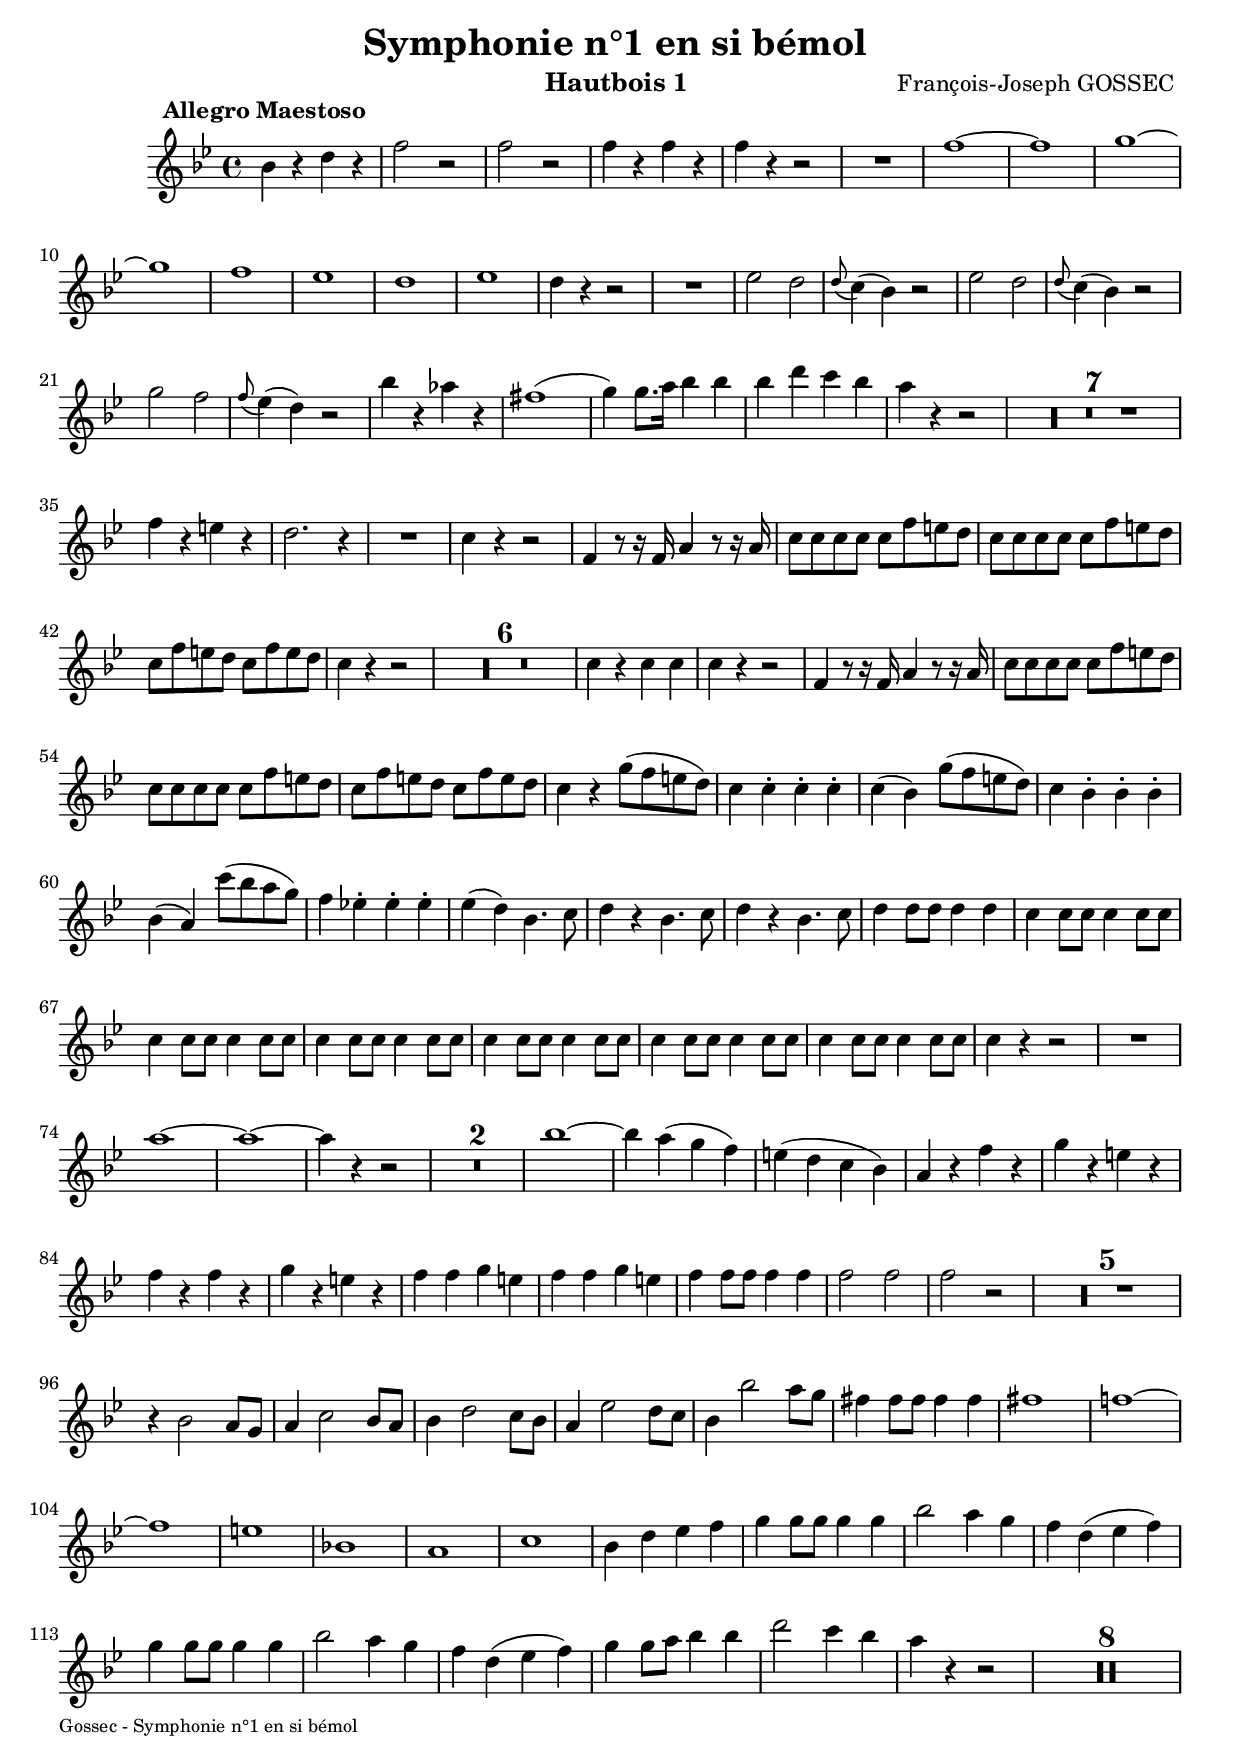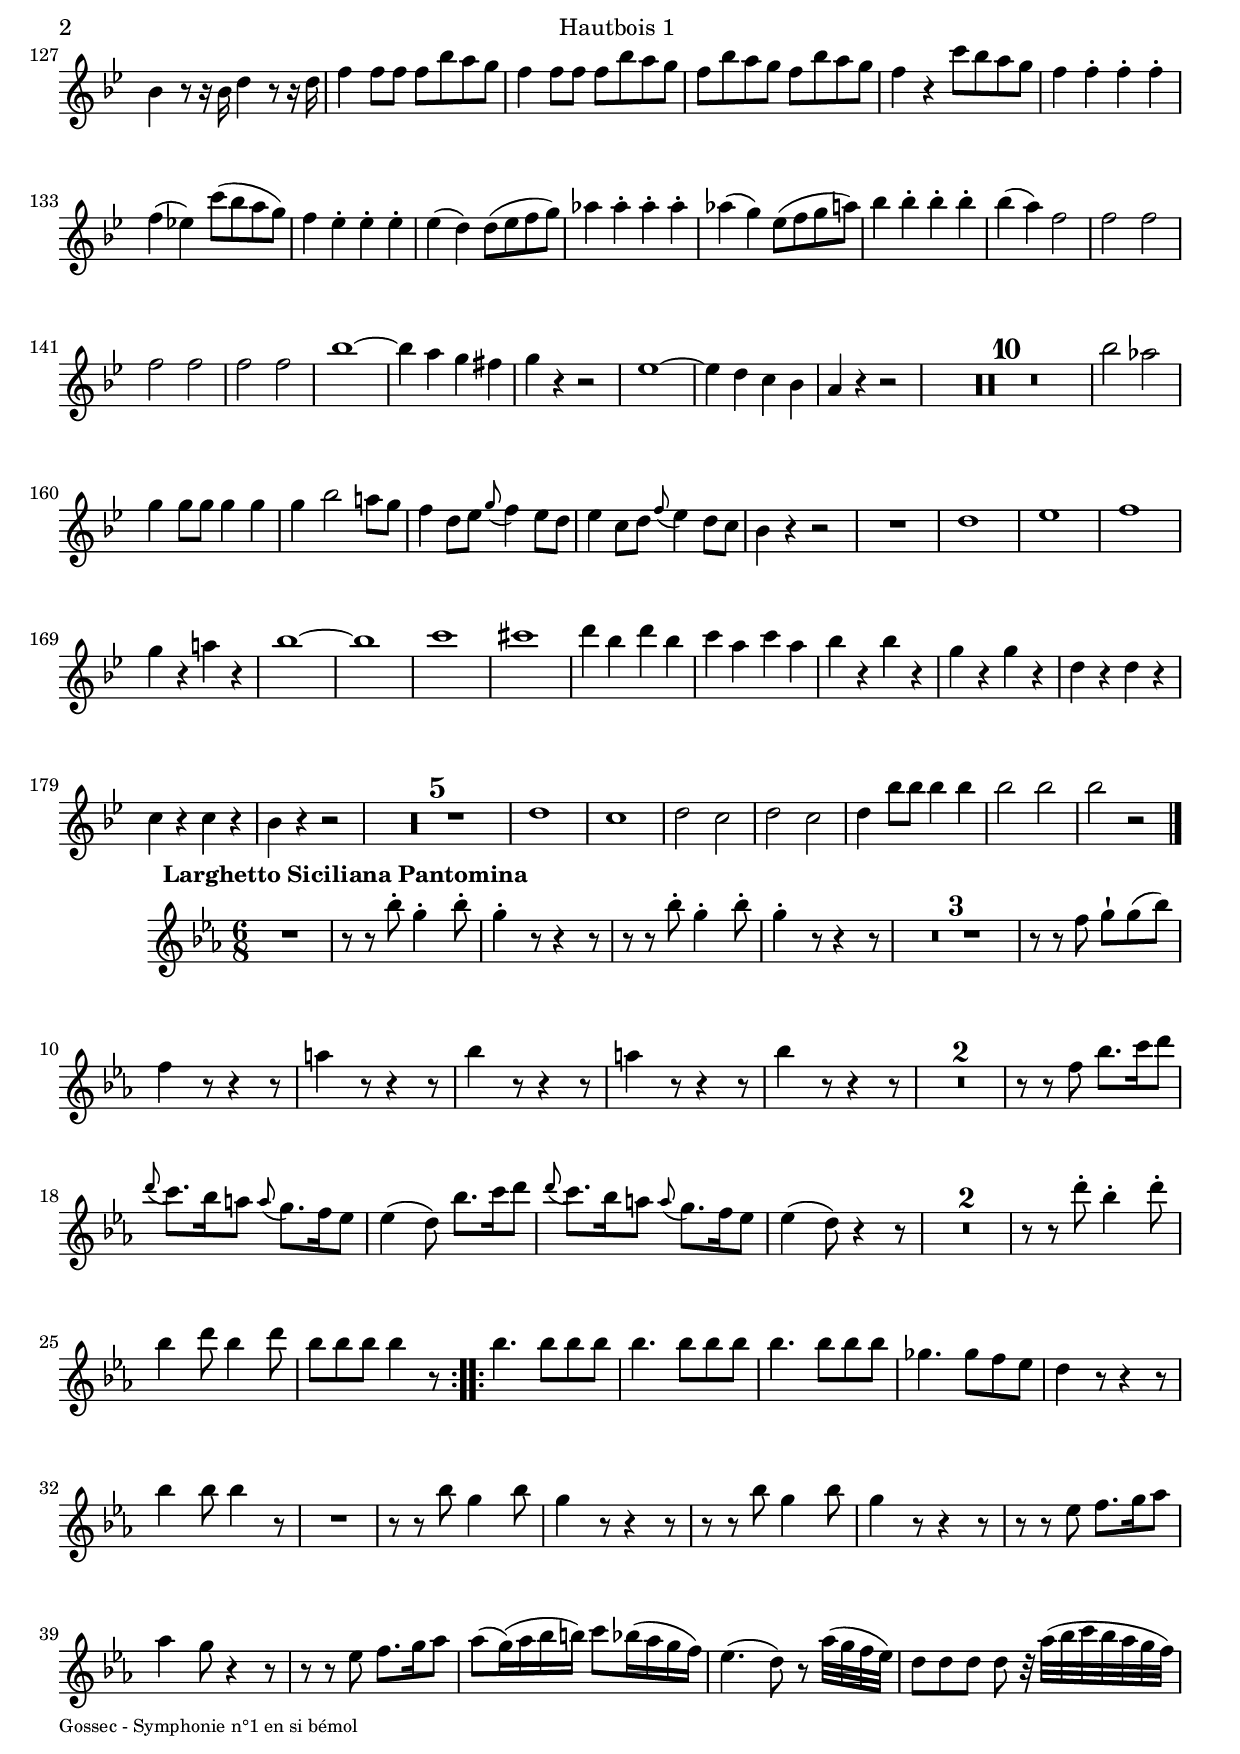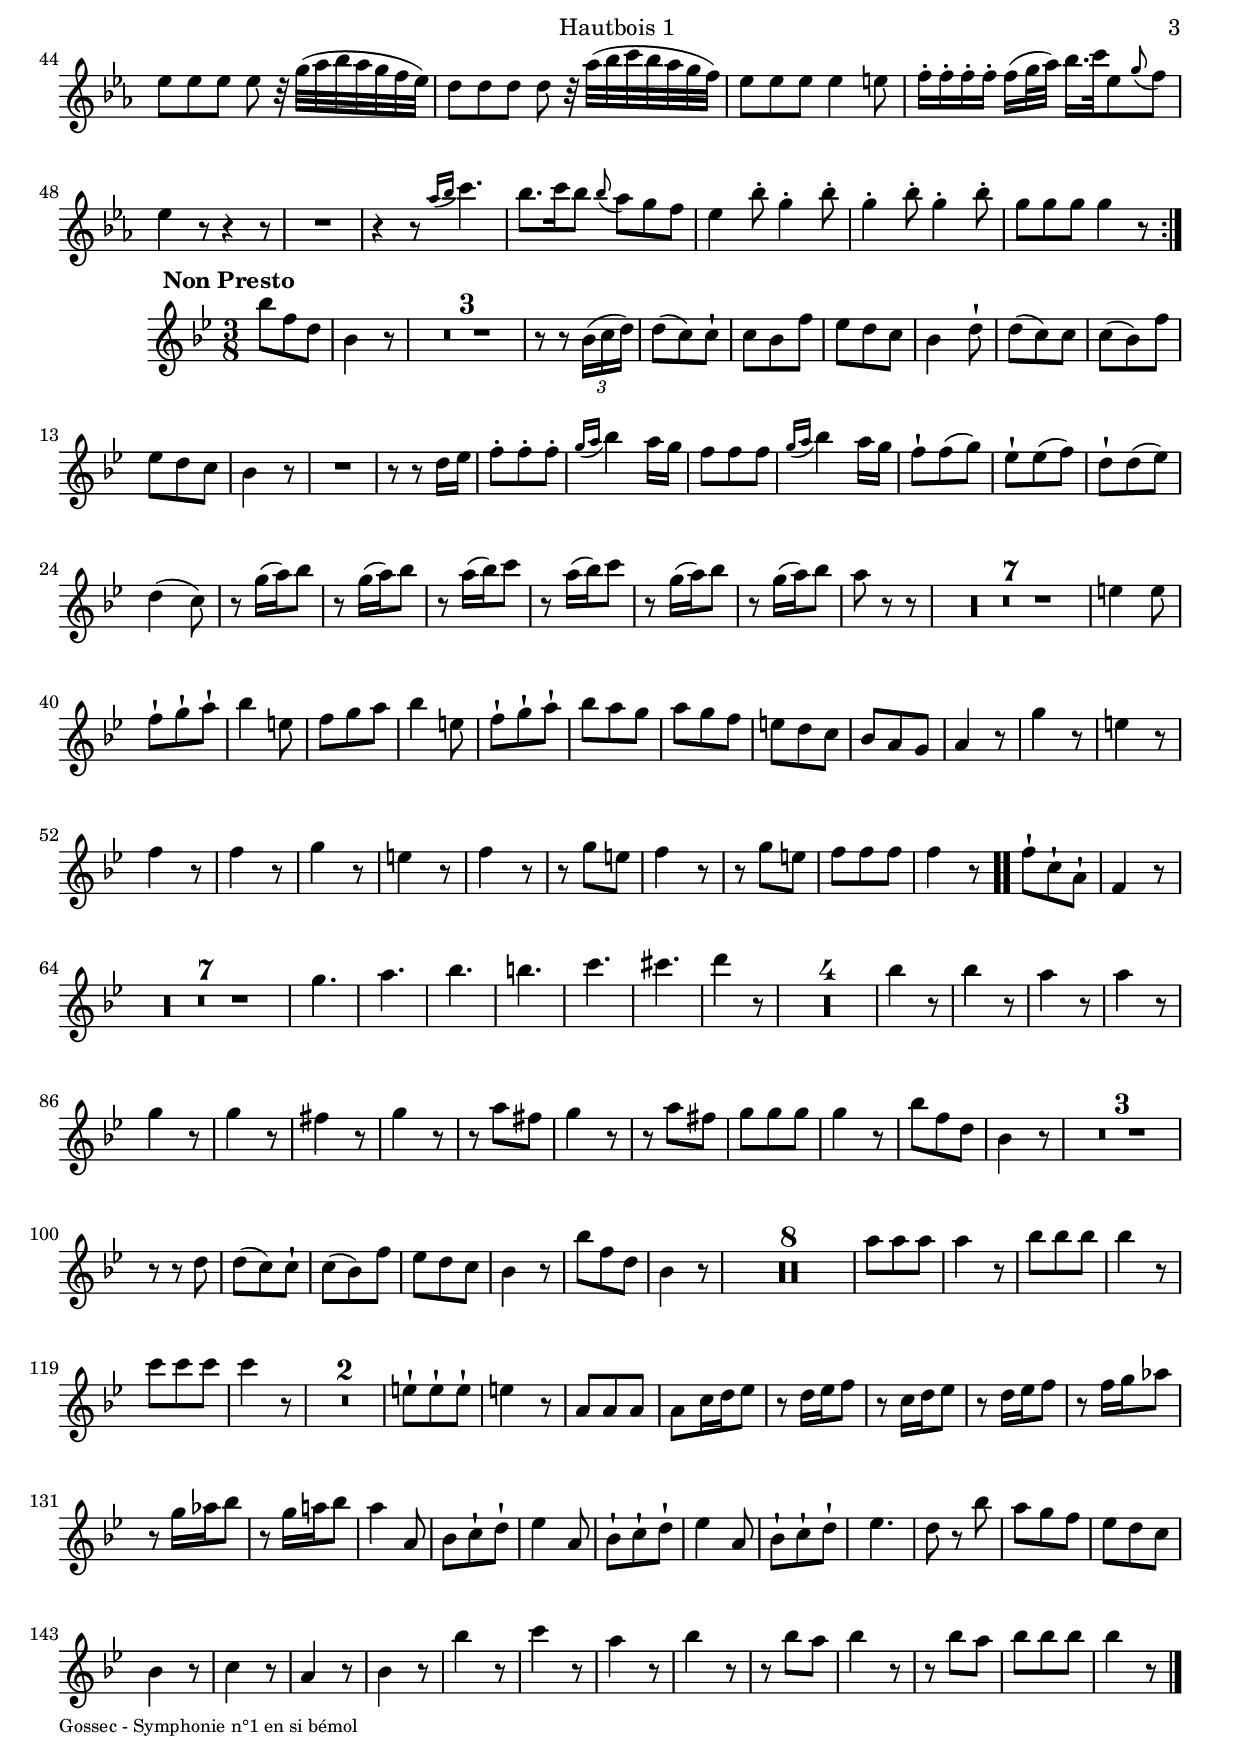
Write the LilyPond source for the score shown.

\version "2.10.25"

\paper{ #(define page-breaking ly:page-turn-breaking)
         top-margin = 3.0
         bottom-margin = 3.0
         before-title-space = 3.0
         between-system-padding = 3.0
         oddFooterMarkup = \markup {\tiny {"Gossec - Symphonie n°1 en si bémol "}}
         #(set-global-staff-size 24)  
         ragged-last-bottom = ##f
      }

\book{
\header {
    title = 	"Symphonie n°1 en si bémol "
    composer =	"François-Joseph GOSSEC "
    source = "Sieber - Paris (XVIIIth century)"
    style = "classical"
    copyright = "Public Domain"
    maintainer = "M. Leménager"
    instrument =	"Hautbois 1 "
}


\score {
      \new Staff {
         ﻿\version "2.10.25"      %Gossec - Symphonie si b�mol
                        %Hautbois1 - 1er mvt
\relative c''{
\clef treble
\key bes \major
\time 4/4




bes4 r d r
f2 r
f r
f4 r f r
f r r2
R1
f ~
f
g ~
g
f 
ees 
d
ees
d4 r r2
R1
ees2 d
\appoggiatura d8 c4( bes) r2
ees d
\appoggiatura d8 c4( bes) r2
g' f 
\appoggiatura f8 ees4( d) r2
bes'4 r aes r
fis1( 
g4) g8. a16 bes4 bes
bes d c bes 
a r r2
\set Score.skipBars = ##t R1 * 7
%
%
%
%
%
%
f4 r e r
d2. r4
R1
c4 r r2
f,4 r8 r16 f a4 r8 r16 a      %^\markup{"Solo"} sur 1er tps
c8 c c c c f e d
c c c c c f e d
c f e d c f e d
c4 r r2
\set Score.skipBars = ##t R1 * 6
%
%
%
%
%
c4 r c c
c r r2
f,4 r8 r16 f a4 r8 r16 a     %^\markup{"Solo"} sur 1er tps
c8 c c c c f e d
c c c c c f e d
c f e d c f e d
c4 r g'8( f e d)
c4 c-. c-. c-. 
c( bes) g'8( f e d)
c4 bes-. bes-. bes-.
bes( a) c'8( bes a g)
f4 ees!-. ees-. ees-.
ees( d) bes4. c8
d4 r bes4. c8
d4 r bes4. c8
d4 d8 d d4 d
c4 c8 c c4 c8 c
c4 c8 c c4 c8 c
c4 c8 c c4 c8 c
c4 c8 c c4 c8 c
c4 c8 c c4 c8 c
c4 c8 c c4 c8 c
c4 r r2
R1
a' ~
a ~
a4 r r2
\set Score.skipBars = ##t R1 * 2 
%
bes1 ~
bes4 a( g f)
e( d c bes)
a r f' r
g r e r
f r f r 
g r e r 
f f g e 
f f g e
f f8 f f4 f
f2 f
f r
\set Score.skipBars = ##t R1 * 5
%
%
%
%
r4  bes,2 a8 g    %^\markup{"Solo"} sur 1er tps
a4 c2 bes8 a
bes4 d2 c8 bes
a4 ees'2 d8 c
bes4 bes'2 a8 g
fis4 fis8 fis fis4 fis
fis1
f! ~
f
e
bes! 
a 
c
bes4 d ees f
g g8 g g4 g
bes2 a4 g
f d( ees f)
g g8 g g4 g
bes2 a4 g
f d( ees f)
g g8 a bes4 bes
d2 c4 bes 
a r r2
\set Score.skipBars = ##t R1 * 8 \allowPageTurn
%
%
%
%
%
%
%
bes,4 r8 r16 bes d4 r8 r16 d     %^\markup{"Solo"} sur 1er tps
f4 f8 f f bes a g
f4 f8 f f bes a g 
f bes a g f bes a g
f4 r c'8 bes a g
f4 f-. f-. f-.
f( ees!) c'8( bes a g)
f4 ees-. ees-. ees-.
ees( d) d8( ees f g)
aes4 aes-. aes-. aes-.
aes( g) ees8( f g a)
bes4 bes-. bes-. bes-.
bes( a) f2
f f
f f
f f
bes1 ~
bes4 a g fis
g r r2
ees1 ~
ees4 d c bes
a r r2
\set Score.skipBars = ##t R1 * 10
%
%
%
%
%
%
%
%
%
bes'2 aes
g4 g8 g g4 g
g bes2 a!8 g
f4 d8 ees \appoggiatura g8 f4 ees8 d   % appoggiatura g16 sur SIEBER 
ees4 c8 d \appoggiatura f8 ees4 d8 c
bes4 r r2
R1
d
ees
f
g4 r a! r 
bes1 ~
bes
c
cis
d4 bes d bes 
c a c a
bes r bes r
g r g r
d r d r
c r c r
bes r r2
\set Score.skipBars = ##t R1 * 5
%
%
%
%
d1
c
d2 c
d c
d4 bes'8 bes bes4 bes
bes2 bes 
bes r \bar "|." 
}
}
         \header { piece =  \markup {\hspace #+10.0 \bold "Allegro Maestoso"}     
                  opus = ""  }
}
\score {
      \new Staff {
         \version "2.10.25"      %Gossec - Symphonie si b�mol
                        %Hautbois1 - 2e mvt  (ou fl�te1)
\relative c''{
\clef treble
\key ees \major
\time 6/8




R2.
r8 r bes'-. g4-. bes8-.
g4-. r8 r4 r8
r r bes-. g4-. bes8-.
g4-. r8 r4 r8
\set Score.skipBars = ##t R2. * 3
%
%
r8 r f g-| g( bes)
f4 r8 r4 r8
a4 r8 r4 r8
bes4 r8 r4 r8
a4 r8 r4 r8
bes4 r8 r4 r8
\set Score.skipBars = ##t R2. * 2
%
r8 r f bes8. c16 d8
\appoggiatura d8 c8. bes16 a8 \appoggiatura a8 g8. f16 ees8
ees4( d8) bes'8. c16 d8
\appoggiatura d8 c8. bes16 a8 \appoggiatura a8 g8. f16 ees8
ees4( d8) r4 r8
\set Score.skipBars = ##t R2. * 2
%
r8 r d'-. bes4-. d8-.
bes4 d8 bes4 d8
bes bes bes bes4 r8 \bar ":|:"
\repeat unfold 3 {bes4. bes8 bes bes}
%
%
ges4. ges8 f ees
d4r8 r4 r8
bes'4 bes8 bes4 r8
R2.
r8 r bes g4 bes8
g4 r8 r4 r8
r r bes g4 bes8
g4 r8 r4 r8
r r ees f8. g16 aes8
aes4 g8 r4 r8
r r ees f8. g16 aes8
aes( g16)( aes bes b) c8 bes16( aes g f)
ees4.( d8) r aes'32( g f ees)
d8 d d d r32 aes'( bes c bes aes g f)
ees8 ees ees ees r32 g( aes bes aes g f ees)
d8 d d d r32 aes'( bes c bes aes g f)
ees8 ees ees ees4 e8
f16-.[ f-. f-. f-.] f( g32 aes) bes16. c32 ees,8 \appoggiatura g8 f8
ees4 r8 r4 r8
R2.
r4 r8 \appoggiatura {aes16[ bes]} c4.      % SIEBER c4, violon c4.
bes8. c16 bes8 \appoggiatura bes8 aes8 g f
ees4 bes'8-. g4-. bes8-.
g4-. bes8-. g4-. bes8-.
g g g g4 r8 \bar ":|" 
}
}
         \header { piece = \markup {\hspace #+10.0 \bold "Larghetto Siciliana Pantomina"}
                  opus = ""  }
}
\score {
      \new Staff {
         ﻿\version "2.10.25"      %Gossec - Symphonie si bémol
                        %Hautbois1 - 3e mvt
\relative c''{
\clef treble
\key bes \major
\time 3/8




bes'8 f d
bes4 r8
\set Score.skipBars = ##t R4. * 3
%
%
r8 r \times 2/3 {bes16[( c d)]}
d8( c) c-|
c bes f'
ees d c
bes4 d8-|
d( c) c
c( bes) f'
ees d c
bes4 r8
R4.
r8 r d16 ees
f8-. f-. f-.
\appoggiatura {g16[ a]} bes4 a16 g
f8 f f
\appoggiatura {g16[ a]} bes4 a16 g
f8-| f( g)
ees-| ees( f)
d-| d( ees)
d4( c8)
r g'16( a) bes8
r g16( a) bes8
r a16( bes) c8
r a16( bes) c8
r g16( a) bes8
r g16( a) bes8
a r r
\set Score.skipBars = ##t R4. * 7
%
%
%
%
%
%
e4 e8
f-| g-| a-|
bes4 e,8
f g a
bes4 e,8
f-| g-| a-|
bes a g
a g f
e d c
bes a g
a4 r8
g'4 r8 
e4 r8
f4 r8
f4 r8
g4 r8
e4 r8
f4 r8
r g e
f4 r8
r g e
f f f
f4 r8 \bar ".|."
f-| c-| a-|
f4 r8
\set Score.skipBars = ##t R4. * 7
%
%
%
%
%
%
g'4.
a
bes
b
c
cis
d4 r8
\set Score.skipBars = ##t R4. * 4
%
%
%
bes4 r8 
bes4 r8
a4 r8
a4 r8
g4 r8
g4 r8
fis4 r8
g4 r8
r a fis
g4 r8 
r a fis
g g g
g4 r8
bes f d
bes4 r8
\set Score.skipBars = ##t R4. * 3
%
%
r8 r d
d( c) c-|
c( bes) f'
ees d c
bes4 r8
bes' f d
bes4 r8
\set Score.skipBars = ##t R4. * 8
%
%
%
%
%
%
%
a'8 a a
a4 r8
bes bes bes 
bes4 r8
c c c
c4 r8
\set Score.skipBars = ##t R4. * 2
%
e,8-| e-| e-|
e4 r8
a, a a
a c16 d ees8
r d16 ees f8
r c16 d ees8
r d16 ees f8
r f16 g aes8
r g16 aes bes8
r g16 a! bes8
a4 a,8
bes c-| d-|
ees4 a,8
bes-| c-| d-|
ees4 a,8
bes-| c-| d-|
ees4.
d8 r bes'
a g f
ees d c
bes4 r8
c4 r8
a4 r8
bes4 r8
bes'4 r8 c4 r8
a4 r8
bes4 r8
r bes a
bes4 r8
r bes a
bes bes bes
bes4 r8 \bar "|." 
}
}
         \header { piece = \markup {\hspace #+10.0 \bold "Non Presto"}
                  opus = ""  }
}
}
